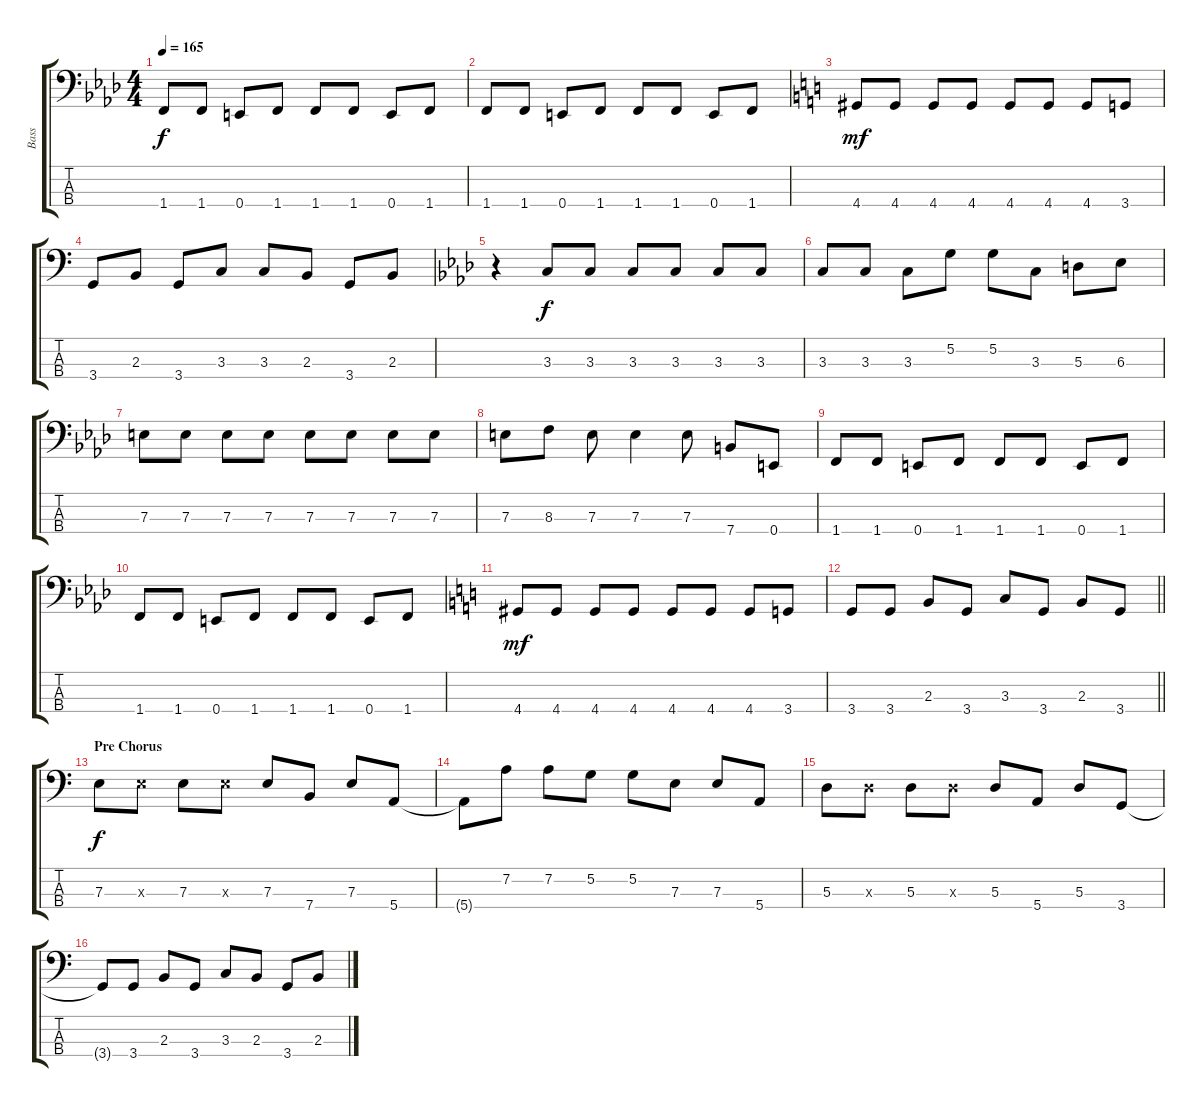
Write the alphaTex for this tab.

\track ("Bass" "Bass") {instrument slapbass1}
\staff {score tabs}
\tuning (G2 D2 A1 E1) {hide}
\ts (4 4)
\tempo 165
\clef f4
\ks ab
1.4.8{dy f} 1.4.8 0.4.8 1.4.8 1.4.8 1.4.8 0.4.8 1.4.8 |
1.4.8 1.4.8 0.4.8 1.4.8 1.4.8 1.4.8 0.4.8 1.4.8 |
\ks c
4.4.8{dy mf} 4.4.8 4.4.8 4.4.8 4.4.8 4.4.8 4.4.8 3.4.8 |
3.4.8 2.3.8 3.4.8 3.3.8 3.3.8 2.3.8 3.4.8 2.3.8 |
\ks ab
r.4 3.3.8{dy f} 3.3.8 3.3.8 3.3.8 3.3.8 3.3.8 |
3.3.8 3.3.8 3.3.8 5.2.8 5.2.8 3.3.8 5.3.8 6.3.8 |
7.3.8 7.3.8 7.3.8 7.3.8 7.3.8 7.3.8 7.3.8 7.3.8 |
7.3.8 8.3.8 7.3.8 7.3.4 7.3.8 7.4.8 0.4.8 |
1.4.8 1.4.8 0.4.8 1.4.8 1.4.8 1.4.8 0.4.8 1.4.8 |
1.4.8 1.4.8 0.4.8 1.4.8 1.4.8 1.4.8 0.4.8 1.4.8 |
\ks c
4.4.8{dy mf} 4.4.8 4.4.8 4.4.8 4.4.8 4.4.8 4.4.8 3.4.8 |
\barLineRight lightlight
3.4.8 3.4.8 2.3.8 3.4.8 3.3.8 3.4.8 2.3.8 3.4.8 |
\section ("" "Pre Chorus")
7.3.8{dy f} 7.3{x}.8 7.3.8 7.3{x}.8 7.3.8 7.4.8 7.3.8 5.4.8 |
5.4{t}.8 7.2.8 7.2.8 5.2.8 5.2.8 7.3.8 7.3.8 5.4.8 |
5.3.8 5.3{x}.8 5.3.8 5.3{x}.8 5.3.8 5.4.8 5.3.8 3.4.8 |
3.4{t}.8 3.4.8 2.3.8 3.4.8 3.3.8 2.3.8 3.4.8 2.3.8
